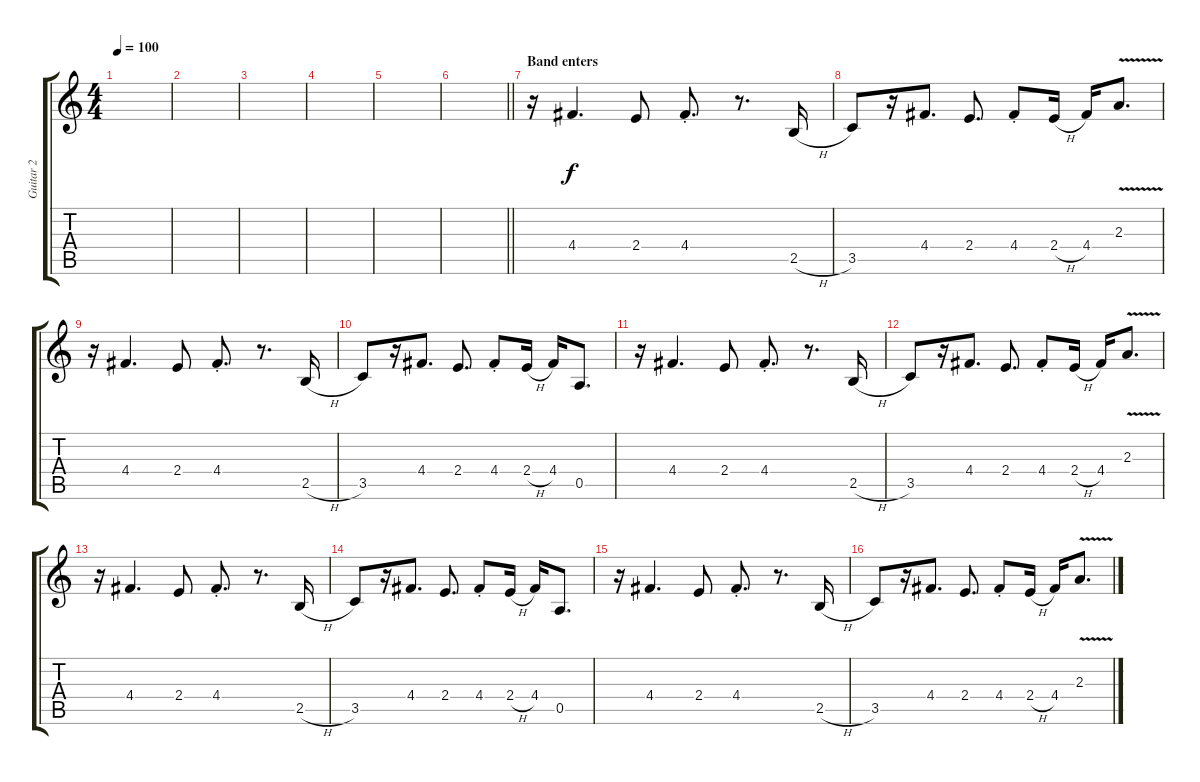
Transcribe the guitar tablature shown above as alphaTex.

\track ("Guitar 2" "Guitar 2") {instrument distortionguitar}
\staff {score tabs}
\tuning (E4 B3 G3 D3 A2 E2) {hide}
\ts (4 4)
\tempo 100
\clef g2
\ks c
|
|
|
|
|
\barLineRight lightlight
|
\section ("" "Band enters")
r.16 4.4.4{d} 2.4.8 4.4{st}.8{d} r.8{d} 2.5{h}.16 |
3.5.8 r.16 4.4.8{d} 2.4.8{d} 4.4{st}.8 2.4{h}.16 4.4.16 2.3{v}.8{d} |
r.16 4.4.4{d} 2.4.8 4.4{st}.8{d} r.8{d} 2.5{h}.16 |
3.5.8 r.16 4.4.8{d} 2.4.8{d} 4.4{st}.8 2.4{h}.16 4.4.16 0.5.8{d} |
r.16 4.4.4{d} 2.4.8 4.4{st}.8{d} r.8{d} 2.5{h}.16 |
3.5.8 r.16 4.4.8{d} 2.4.8{d} 4.4{st}.8 2.4{h}.16 4.4.16 2.3{v}.8{d} |
r.16 4.4.4{d} 2.4.8 4.4{st}.8{d} r.8{d} 2.5{h}.16 |
3.5.8 r.16 4.4.8{d} 2.4.8{d} 4.4{st}.8 2.4{h}.16 4.4.16 0.5.8{d} |
r.16 4.4.4{d} 2.4.8 4.4{st}.8{d} r.8{d} 2.5{h}.16 |
3.5.8 r.16 4.4.8{d} 2.4.8{d} 4.4{st}.8 2.4{h}.16 4.4.16 2.3{v}.8{d}
